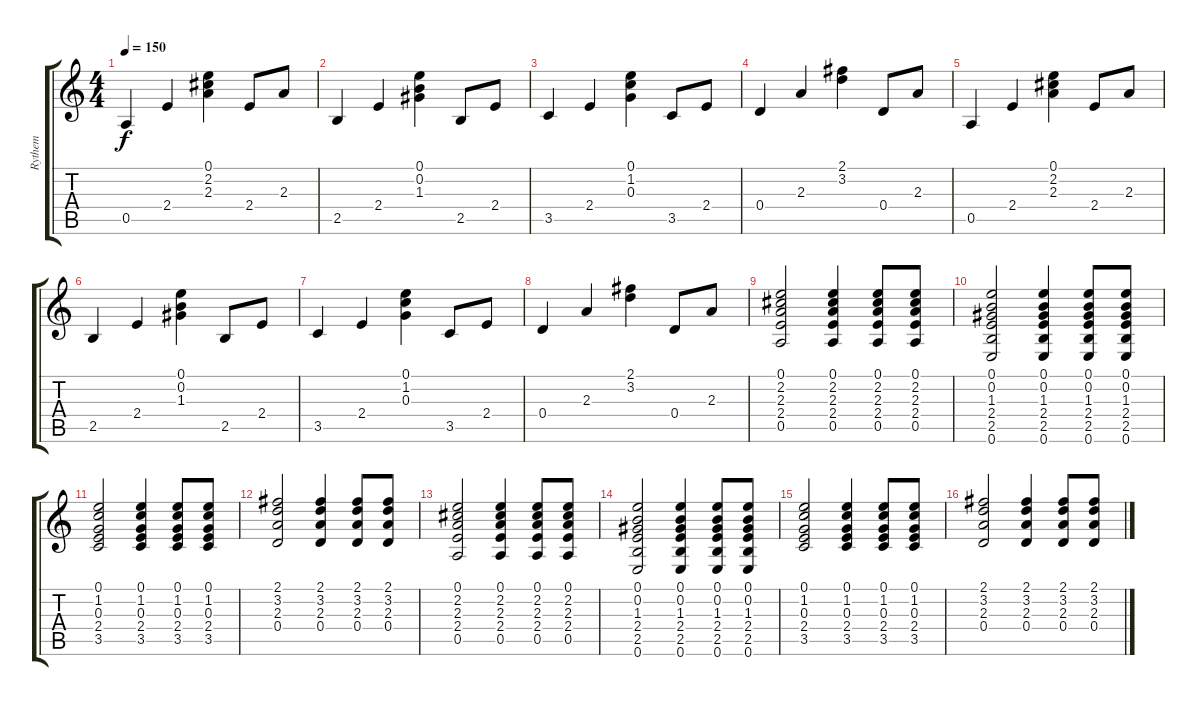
\track ("Rythem" "Rythem") {instrument acousticguitarsteel}
\staff {score tabs}
\tuning (E4 B3 G3 D3 A2 E2) {hide}
\ts (4 4)
\tempo 150
\clef g2
\ks c
0.5.4{dy f instrument acousticguitarsteel} 2.4.4 (0.1 2.2 2.3).4 2.4.8 2.3.8 |
2.5.4 2.4.4 (0.1 0.2 1.3).4 2.5.8 2.4.8 |
3.5.4 2.4.4 (0.1 1.2 0.3).4 3.5.8 2.4.8 |
0.4.4 2.3.4 (2.1 3.2).4 0.4.8 2.3.8 |
0.5.4 2.4.4 (0.1 2.2 2.3).4 2.4.8 2.3.8 |
2.5.4 2.4.4 (0.1 0.2 1.3).4 2.5.8 2.4.8 |
3.5.4 2.4.4 (0.1 1.2 0.3).4 3.5.8 2.4.8 |
0.4.4 2.3.4 (2.1 3.2).4 0.4.8 2.3.8 |
(0.1 2.2 2.3 2.4 0.5).2 (0.1 2.2 2.3 2.4 0.5).4 (0.1 2.2 2.3 2.4 0.5).8 (0.1 2.2 2.3 2.4 0.5).8 |
(0.1 0.2 1.3 2.4 2.5 0.6).2 (0.1 0.2 1.3 2.4 2.5 0.6).4 (0.1 0.2 1.3 2.4 2.5 0.6).8 (0.1 0.2 1.3 2.4 2.5 0.6).8 |
(0.1 1.2 0.3 2.4 3.5).2 (0.1 1.2 0.3 2.4 3.5).4 (0.1 1.2 0.3 2.4 3.5).8 (0.1 1.2 0.3 2.4 3.5).8 |
(2.1 3.2 2.3 0.4).2 (2.1 3.2 2.3 0.4).4 (2.1 3.2 2.3 0.4).8 (2.1 3.2 2.3 0.4).8 |
(0.1 2.2 2.3 2.4 0.5).2 (0.1 2.2 2.3 2.4 0.5).4 (0.1 2.2 2.3 2.4 0.5).8 (0.1 2.2 2.3 2.4 0.5).8 |
(0.1 0.2 1.3 2.4 2.5 0.6).2 (0.1 0.2 1.3 2.4 2.5 0.6).4 (0.1 0.2 1.3 2.4 2.5 0.6).8 (0.1 0.2 1.3 2.4 2.5 0.6).8 |
(0.1 1.2 0.3 2.4 3.5).2 (0.1 1.2 0.3 2.4 3.5).4 (0.1 1.2 0.3 2.4 3.5).8 (0.1 1.2 0.3 2.4 3.5).8 |
(2.1 3.2 2.3 0.4).2 (2.1 3.2 2.3 0.4).4 (2.1 3.2 2.3 0.4).8 (2.1 3.2 2.3 0.4).8
